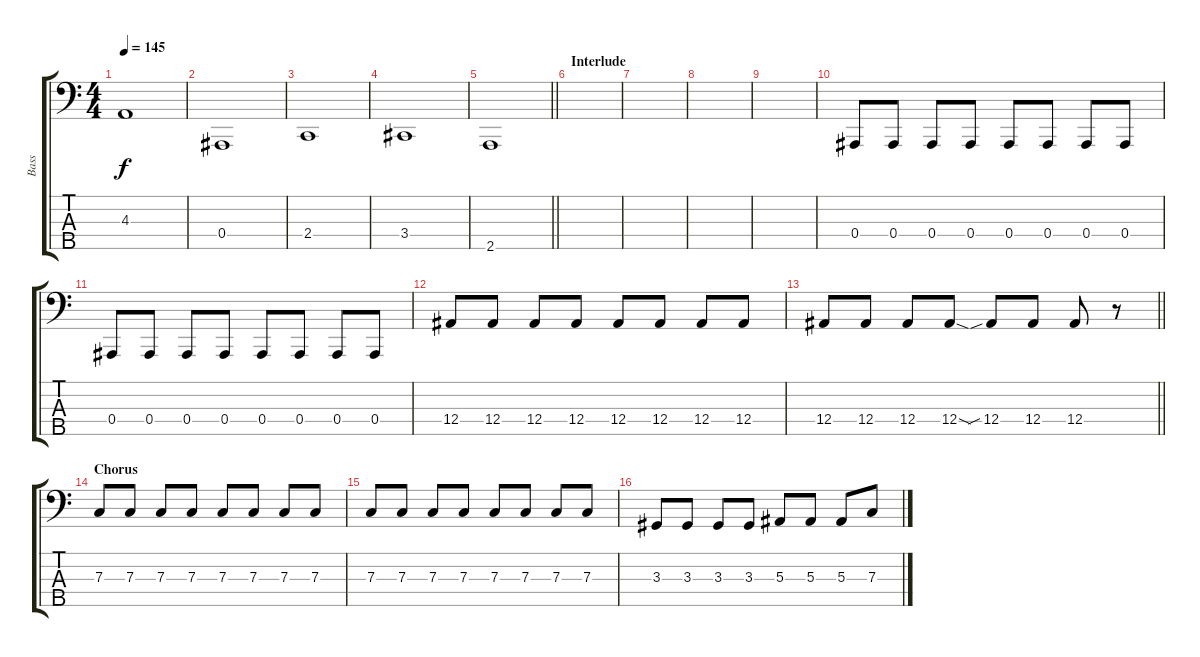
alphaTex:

\track ("Bass" "Bass") {instrument electricbassfinger}
\staff {score tabs}
\tuning (Eb2 Bb1 F1 Bb0 G0) {hide}
\ts (4 4)
\tempo 145
\clef f4
\ks c
4.3.1{dy f} |
0.4.1 |
2.4.1 |
3.4.1 |
\barLineRight lightlight
2.5.1 |
\section ("" "Interlude")
|
|
|
|
0.4.8 0.4.8 0.4.8 0.4.8 0.4.8 0.4.8 0.4.8 0.4.8 |
0.4.8 0.4.8 0.4.8 0.4.8 0.4.8 0.4.8 0.4.8 0.4.8 |
12.4.8 12.4.8 12.4.8 12.4.8 12.4.8 12.4.8 12.4.8 12.4.8 |
\barLineRight lightlight
12.4.8 12.4.8 12.4.8 12.4{sod}.8 12.4{sib}.8 12.4.8 12.4.8 r.8 |
\section ("" "Chorus")
7.3.8 7.3.8 7.3.8 7.3.8 7.3.8 7.3.8 7.3.8 7.3.8 |
7.3.8 7.3.8 7.3.8 7.3.8 7.3.8 7.3.8 7.3.8 7.3.8 |
3.3.8 3.3.8 3.3.8 3.3.8 5.3.8 5.3.8 5.3.8 7.3.8
